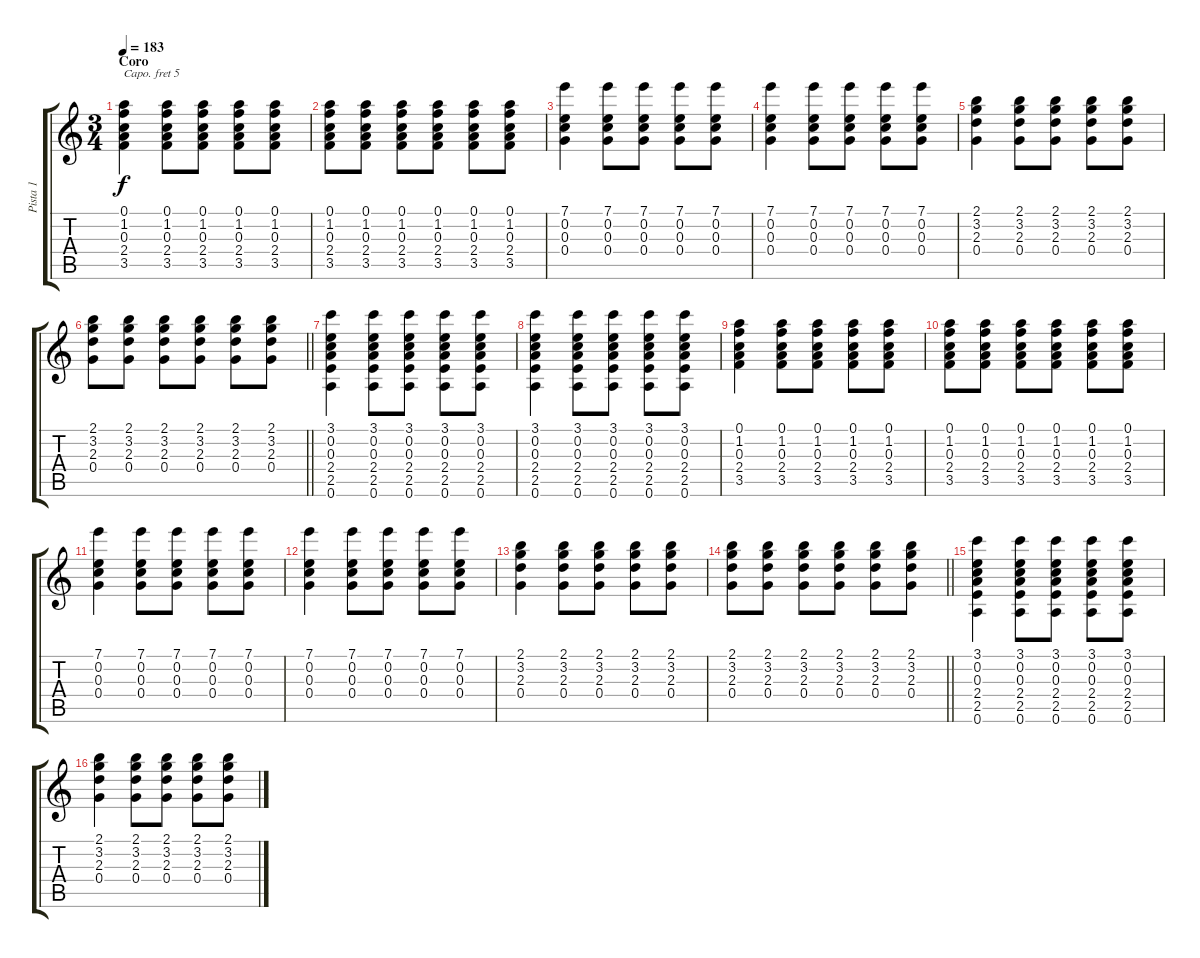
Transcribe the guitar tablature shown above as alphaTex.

\track ("Pista 1" "Pista 1") {instrument acousticguitarsteel}
\staff {score tabs}
\capo 5
\tuning (E4 B3 G3 D3 A2 E2) {hide}
\ts (3 4)
\section ("" "Coro")
\tempo 183
\clef g2
\ks c
(0.1 1.2 0.3 2.4 3.5).4{dy f} (0.1 1.2 0.3 2.4 3.5).8 (0.1 1.2 0.3 2.4 3.5).8 (0.1 1.2 0.3 2.4 3.5).8 (0.1 1.2 0.3 2.4 3.5).8 |
(0.1 1.2 0.3 2.4 3.5).8 (0.1 1.2 0.3 2.4 3.5).8 (0.1 1.2 0.3 2.4 3.5).8 (0.1 1.2 0.3 2.4 3.5).8 (0.1 1.2 0.3 2.4 3.5).8 (0.1 1.2 0.3 2.4 3.5).8 |
(7.1 0.2 0.3 0.4).4 (7.1 0.2 0.3 0.4).8 (7.1 0.2 0.3 0.4).8 (7.1 0.2 0.3 0.4).8 (7.1 0.2 0.3 0.4).8 |
(7.1 0.2 0.3 0.4).4 (7.1 0.2 0.3 0.4).8 (7.1 0.2 0.3 0.4).8 (7.1 0.2 0.3 0.4).8 (7.1 0.2 0.3 0.4).8 |
(2.1 3.2 2.3 0.4).4 (2.1 3.2 2.3 0.4).8 (2.1 3.2 2.3 0.4).8 (2.1 3.2 2.3 0.4).8 (2.1 3.2 2.3 0.4).8 |
\barLineRight lightlight
(2.1 3.2 2.3 0.4).8 (2.1 3.2 2.3 0.4).8 (2.1 3.2 2.3 0.4).8 (2.1 3.2 2.3 0.4).8 (2.1 3.2 2.3 0.4).8 (2.1 3.2 2.3 0.4).8 |
(3.1 0.2 0.3 2.4 2.5 0.6).4 (3.1 0.2 0.3 2.4 2.5 0.6).8 (3.1 0.2 0.3 2.4 2.5 0.6).8 (3.1 0.2 0.3 2.4 2.5 0.6).8 (3.1 0.2 0.3 2.4 2.5 0.6).8 |
(3.1 0.2 0.3 2.4 2.5 0.6).4 (3.1 0.2 0.3 2.4 2.5 0.6).8 (3.1 0.2 0.3 2.4 2.5 0.6).8 (3.1 0.2 0.3 2.4 2.5 0.6).8 (3.1 0.2 0.3 2.4 2.5 0.6).8 |
(0.1 1.2 0.3 2.4 3.5).4 (0.1 1.2 0.3 2.4 3.5).8 (0.1 1.2 0.3 2.4 3.5).8 (0.1 1.2 0.3 2.4 3.5).8 (0.1 1.2 0.3 2.4 3.5).8 |
(0.1 1.2 0.3 2.4 3.5).8 (0.1 1.2 0.3 2.4 3.5).8 (0.1 1.2 0.3 2.4 3.5).8 (0.1 1.2 0.3 2.4 3.5).8 (0.1 1.2 0.3 2.4 3.5).8 (0.1 1.2 0.3 2.4 3.5).8 |
(7.1 0.2 0.3 0.4).4 (7.1 0.2 0.3 0.4).8 (7.1 0.2 0.3 0.4).8 (7.1 0.2 0.3 0.4).8 (7.1 0.2 0.3 0.4).8 |
(7.1 0.2 0.3 0.4).4 (7.1 0.2 0.3 0.4).8 (7.1 0.2 0.3 0.4).8 (7.1 0.2 0.3 0.4).8 (7.1 0.2 0.3 0.4).8 |
(2.1 3.2 2.3 0.4).4 (2.1 3.2 2.3 0.4).8 (2.1 3.2 2.3 0.4).8 (2.1 3.2 2.3 0.4).8 (2.1 3.2 2.3 0.4).8 |
\barLineRight lightlight
(2.1 3.2 2.3 0.4).8 (2.1 3.2 2.3 0.4).8 (2.1 3.2 2.3 0.4).8 (2.1 3.2 2.3 0.4).8 (2.1 3.2 2.3 0.4).8 (2.1 3.2 2.3 0.4).8 |
(3.1 0.2 0.3 2.4 2.5 0.6).4 (3.1 0.2 0.3 2.4 2.5 0.6).8 (3.1 0.2 0.3 2.4 2.5 0.6).8 (3.1 0.2 0.3 2.4 2.5 0.6).8 (3.1 0.2 0.3 2.4 2.5 0.6).8 |
(2.1 3.2 2.3 0.4).4 (2.1 3.2 2.3 0.4).8 (2.1 3.2 2.3 0.4).8 (2.1 3.2 2.3 0.4).8 (2.1 3.2 2.3 0.4).8
